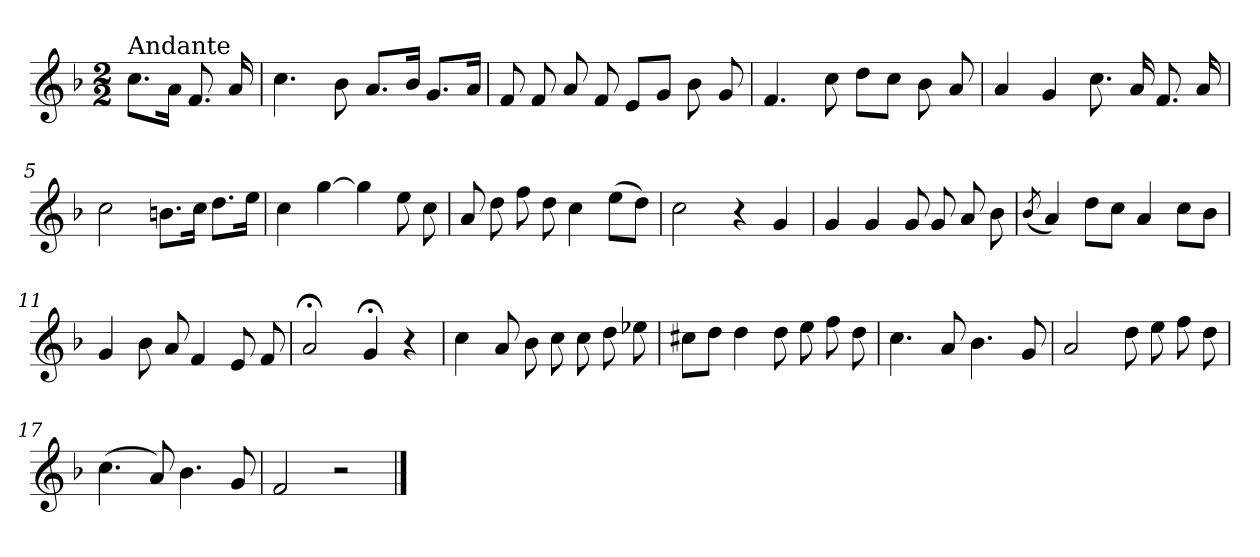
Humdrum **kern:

**kern
*part1
*staff1
*clefG2
*k[b-]
*F:
*M2/2
=
!LO:TX:a:t=Andante
8.cc\L
16a\Jk
8.f/
16a/
=1
4.cc\
8b-\
8.a/L
16b-/Jk
8.g/L
16a/Jk
=2
8f/
8f/
8a/
8f/
8e/L
8g/J
8b-\
8g/
=3
4.f/
8cc\
8dd\L
8cc\J
8b-\
8a/
!!LO:LB:g=z
=4
4a/
4g/
8.cc\
16a/
8.f/
16a/
=5
2cc\
8.bn\L
16cc\Jk
8.dd\L
16ee\Jk
=6
4cc\
[4gg\
4gg\]
8ee\
8cc\
=7
8a/
8dd\
8ff\
8dd\
4cc\
(>8ee\L
8dd\J)
=8
2cc\
4r
4g/
!!LO:LB:g=z
=9
4g/
4g/
8g/
8g/
8a/
8b-\
=10
(<8qb-/
4a/)
8dd\L
8cc\J
4a/
8cc\L
8b-\J
=11
4g/
8b-\
8a/
4f/
8e/
8f/
=12
2a;</
4g;</
4r
=13
4cc\
8a/
8b-\
8cc\
8cc\
8dd\
8ee-X\
!!LO:LB:g=z
=14
8cc#X\L
8dd\J
4dd\
8dd\
8ee\
8ff\
8dd\
=15
4.cc\
8a/
4.b-\
8g/
=16
2a/
8dd\
8ee\
8ff\
8dd\
=17
(>4.cc\
8a/)
4.b-\
8g/
=18
2f/
2r
==
*-
